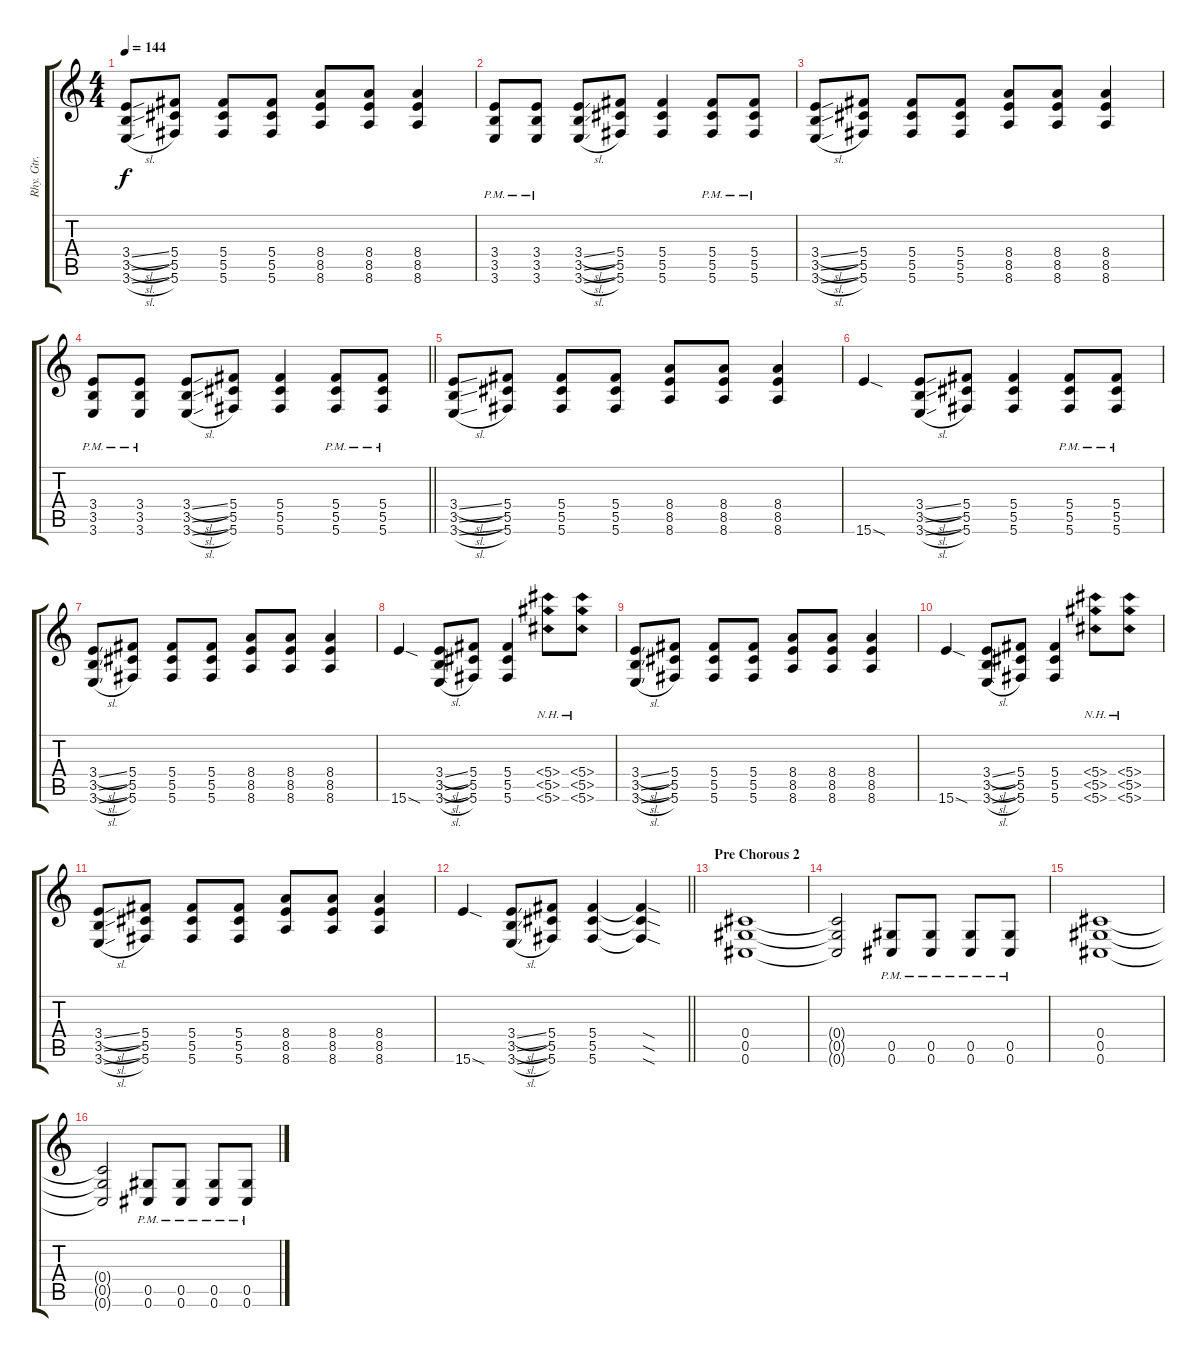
\track ("Rhy. Gtr. 2" "Rhy. Gtr. ") {instrument distortionguitar}
\staff {score tabs}
\tuning (Eb4 Bb3 Gb3 Db3 Ab2 Db2) {hide}
\ts (4 4)
\tempo 144
\clef g2
\ks c
(3.4{sl} 3.5{sl} 3.6{sl}).8{dy f} (5.4 5.5 5.6).8 (5.4 5.5 5.6).8 (5.4 5.5 5.6).8 (8.4 8.5 8.6).8 (8.4 8.5 8.6).8 (8.4 8.5 8.6).4 |
(3.4{pm} 3.5{pm} 3.6{pm}).8 (3.4{pm} 3.5{pm} 3.6{pm}).8 (3.4{sl} 3.5{sl} 3.6{sl}).8 (5.4 5.5 5.6).8 (5.4 5.5 5.6).4 (5.4{pm} 5.5{pm} 5.6{pm}).8 (5.4{pm} 5.5{pm} 5.6{pm}).8 |
(3.4{sl} 3.5{sl} 3.6{sl}).8 (5.4 5.5 5.6).8 (5.4 5.5 5.6).8 (5.4 5.5 5.6).8 (8.4 8.5 8.6).8 (8.4 8.5 8.6).8 (8.4 8.5 8.6).4 |
\barLineRight lightlight
(3.4{pm} 3.5{pm} 3.6{pm}).8 (3.4{pm} 3.5{pm} 3.6{pm}).8 (3.4{sl} 3.5{sl} 3.6{sl}).8 (5.4 5.5 5.6).8 (5.4 5.5 5.6).4 (5.4{pm} 5.5{pm} 5.6{pm}).8 (5.4{pm} 5.5{pm} 5.6{pm}).8 |
\section ("" "")
(3.4{sl} 3.5{sl} 3.6{sl}).8 (5.4 5.5 5.6).8 (5.4 5.5 5.6).8 (5.4 5.5 5.6).8 (8.4 8.5 8.6).8 (8.4 8.5 8.6).8 (8.4 8.5 8.6).4 |
15.6{sod}.4 (3.4{sl} 3.5{sl} 3.6{sl}).8 (5.4 5.5 5.6).8 (5.4 5.5 5.6).4 (5.4{pm} 5.5{pm} 5.6{pm}).8 (5.4{pm} 5.5{pm} 5.6{pm}).8 |
(3.4{sl} 3.5{sl} 3.6{sl}).8 (5.4 5.5 5.6).8 (5.4 5.5 5.6).8 (5.4 5.5 5.6).8 (8.4 8.5 8.6).8 (8.4 8.5 8.6).8 (8.4 8.5 8.6).4 |
15.6{sod}.4 (3.4{sl} 3.5{sl} 3.6{sl}).8 (5.4 5.5 5.6).8 (5.4 5.5 5.6).4 (5.4{nh} 5.5{nh} 5.6{nh}).8 (5.4{nh} 5.5{nh} 5.6{nh}).8 |
(3.4{sl} 3.5{sl} 3.6{sl}).8 (5.4 5.5 5.6).8 (5.4 5.5 5.6).8 (5.4 5.5 5.6).8 (8.4 8.5 8.6).8 (8.4 8.5 8.6).8 (8.4 8.5 8.6).4 |
15.6{sod}.4 (3.4{sl} 3.5{sl} 3.6{sl}).8 (5.4 5.5 5.6).8 (5.4 5.5 5.6).4 (5.4{nh} 5.5{nh} 5.6{nh}).8 (5.4{nh} 5.5{nh} 5.6{nh}).8 |
(3.4{sl} 3.5{sl} 3.6{sl}).8 (5.4 5.5 5.6).8 (5.4 5.5 5.6).8 (5.4 5.5 5.6).8 (8.4 8.5 8.6).8 (8.4 8.5 8.6).8 (8.4 8.5 8.6).4 |
\barLineRight lightlight
15.6{sod}.4 (3.4{sl} 3.5{sl} 3.6{sl}).8 (5.4 5.5 5.6).8 (5.4 5.5 5.6).4 (5.4{sod t} 5.5{sod t} 5.6{sod t}).4 |
\section ("" "Pre Chorous 2")
(0.4 0.5 0.6).1 |
(0.4{t} 0.5{t} 0.6{t}).2 (0.5{pm} 0.6{pm}).8 (0.5{pm} 0.6{pm}).8 (0.5{pm} 0.6{pm}).8 (0.5{pm} 0.6{pm}).8 |
(0.4 0.5 0.6).1 |
(0.4{t} 0.5{t} 0.6{t}).2 (0.5{pm} 0.6{pm}).8 (0.5{pm} 0.6{pm}).8 (0.5{pm} 0.6{pm}).8 (0.5{pm} 0.6{pm}).8
